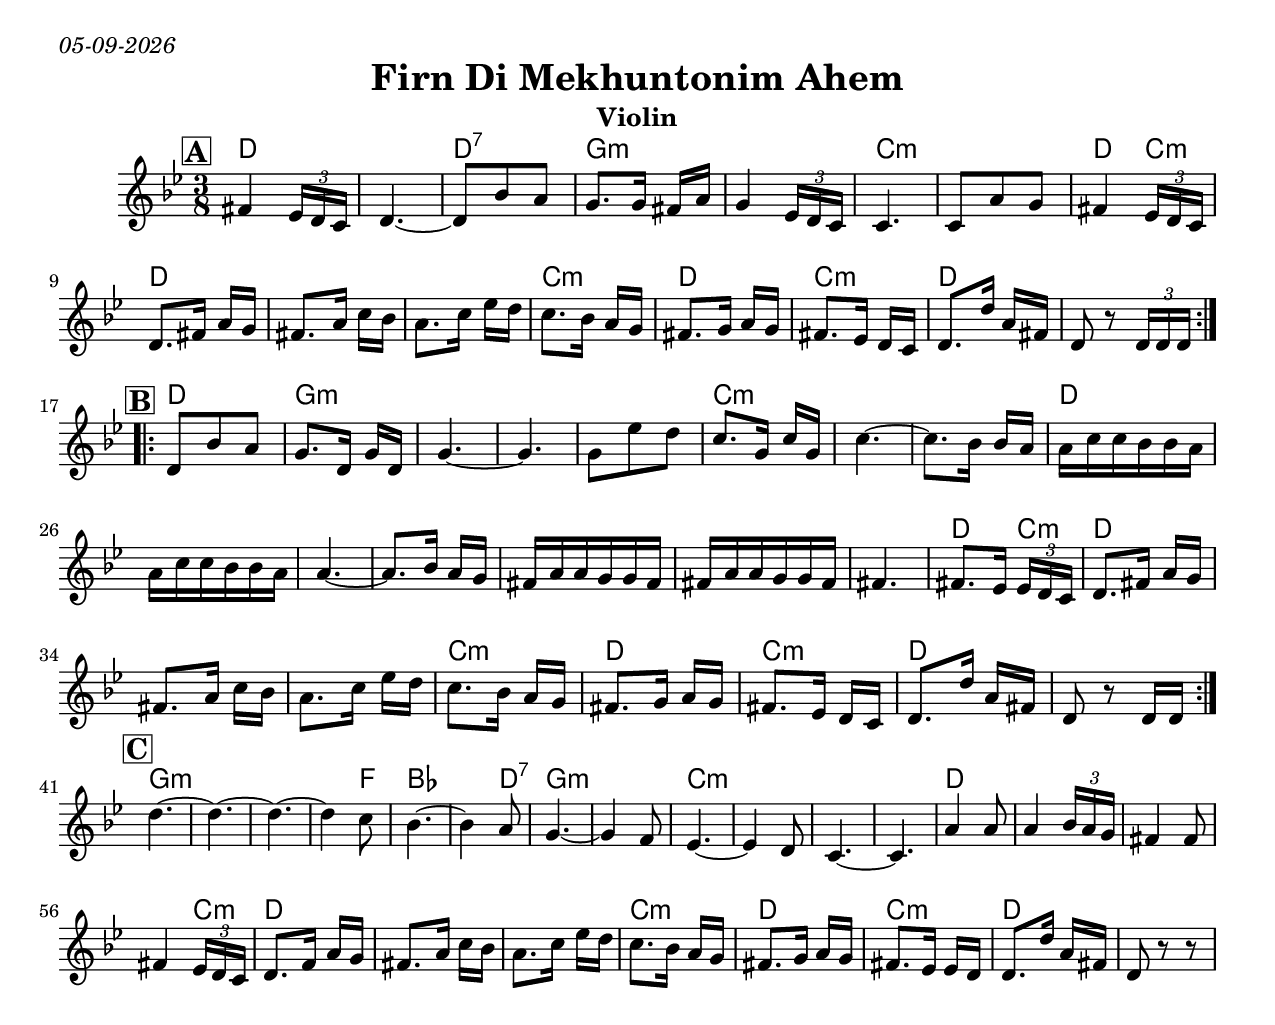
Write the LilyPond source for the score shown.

\version "2.24.0"
\include "english.ly"
%\pointAndClickOff
\paper{
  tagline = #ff
  print-all-headers = ##t
  #(set-paper-size "letter")
}
date = #(strftime "%d-%m-%Y" (localtime (current-time)))

\markup{ \italic{ \date }  }

%\markup{ Got something to say? }

global = {
  \clef treble
  \key g \minor
  \time 3/8
  \set Score.rehearsalMarkFormatter = #format-mark-box-alphabet
}

%#################################### Melody ########################
end = {
  \times 2/3 {ef16 d c} %8

  d8. fs16 a[g]
  fs8. a16 c[bf]
  a8. c16 ef[d]
  c8. bf16 a [g]

  fs8. g16 a [g]
  fs8. ef16 d [c]
  d8. d'16 a[fs]
}

melody = \relative c' {
  \global
  %\partial 4 g4    %lead in notes

  \repeat volta 2{
    \mark \default
    fs4 \times 2/3 {ef16 d c}
    d4.~
    d8 bf' a
    g8. g16 fs [a]

   g4 \times 2/3 {ef16 d c}
   c4.
   c8 a' g
   fs4 \end
   d8 r \times 2/3{d16 d d}
  }
 \break

  \repeat volta 2{
    \mark \default
    d8 bf' a
    g8. d16 g[d]
    g4.~
    g4.

    g8 ef' d
    c8. g16 c[g]
    c4.~
    c8. bf16 bf[a]

    a16 c c bf bf a
    a16 c c bf bf a
    a4.~
    a8. bf16 a[g]

    fs16 a a g g fs
    fs16 a a g g fs
    fs4.
    fs8. [ef16] \end
    d8 r d16 d
   \break
  }
  \mark \default
  d'4.~
  d4.~
  d4.~
  d4 c8

  bf4.~
  bf4 a8
  g4.~
  g4 f8

  ef4.~
  ef4 d8
  c4.~
  c4.

  a'4 a8
  a4 \times 2/3{bf16 a g}
  fs4 fs8
  fs4 \times 2/3{ef16 d c}

  d8. f16 a [g]
  fs8. a16 c[bf]
  a8. c16 ef[d]
  c8. bf16 a[g]

  fs8. g16 a[g]
  fs8. ef16 ef[d]
  d8. d'16 a[fs]
  d8 r r

}
%################################# Lyrics #####################
%\addlyrics{ \set stanza = #"1. " }
%################################# Chords #######################
harmonies = \chordmode {
  d4.*2
  d4.:7
  g4.*2:m
  c4.*2:m
  d4 c8:m
  d4.*3
  c4.:m
  d4.
  c4.:m
  d4.*2
  %B
  d4.
  g4.*4:m
  c4.*3:m
  d4.*7
  d4 c8:m
  %same
  d4.*3
  c4.:m
  d4.
  c4.:m
  d4.*2
  %c
  g8*11:m
  f8
  bf8*5 d8:7
  g4.*2:m
  c4.*4:m
  d8*11 c8:m
  d4.*3
  c4.:m
  d4.
  c4.:m
  d4.*2


}

\score {
  % transpose score below
  %\transpose c d
  <<
    \new ChordNames {
      \set chordChanges = ##f
      \harmonies
    }
    \new Staff   \melody
  >>
  \header{
    title= "Firn Di Mekhuntonim Ahem"
    subtitle=""
    composer= ""

    instrument = "Violin"
    arranger= ""
  }
  \midi{\tempo 4 = 120}
  \layout{indent = 1.0\cm}
}
%{
% more verses:
\markup{}
\markup {
  \font-size #2
  \fill-line {
    \hspace #0.1 % distance from left margin
    \column {
      \line { "1."
\column {
 ""
}
      }
      \hspace #0.2 % vertical distance between verses
      \line { "2."
\column {
""
}
      }
    }
    \hspace #0.1  % horiz. distance between columns
    \column {
      \line { "3."
\column {
 ""
}
      }
      \hspace #0.2 % distance between verses
      \line { "4."
\column {
""
}
      }
    }
    \hspace #0.1 % distance to right margin
  }
}

%}